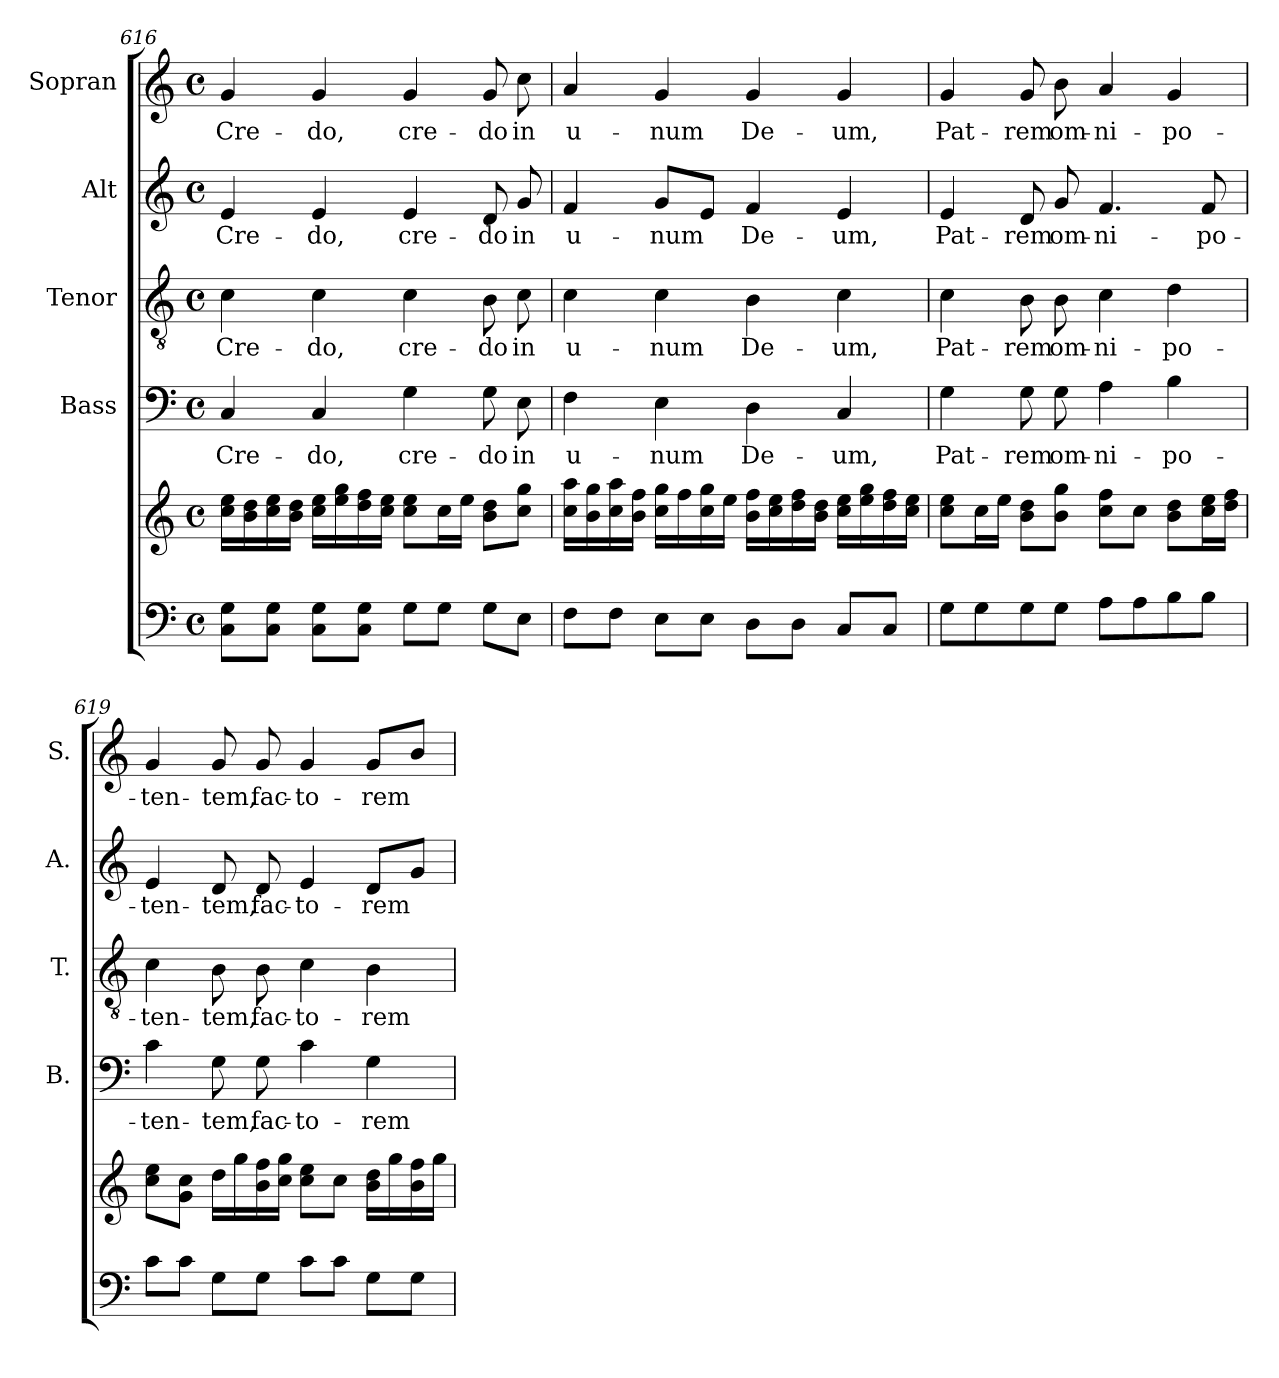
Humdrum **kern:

**kern	**kern	**kern	**text	**kern	**text	**kern	**text	**kern	**text
*part5	*part5	*part4	*part4	*part3	*part3	*part2	*part2	*part1	*part1
*staff6	*staff5	*staff4	*staff4	*staff3	*staff3	*staff2	*staff2	*staff1	*staff1
*	*	*I"Bass	*	*I"Tenor	*	*I"Alt	*	*I"Sopran	*
*	*	*I'B.	*	*I'T.	*	*I'A.	*	*I'S.	*
!!LO:LB:g=z
*clefF4	*clefG2	*clefF4	*	*clefGv2	*	*clefG2	*	*clefG2	*
*k[]	*k[]	*k[]	*	*k[]	*	*k[]	*	*k[]	*
*C:	*C:	*C:	*	*C:	*	*C:	*	*C:	*
*M4/4	*M4/4	*M4/4	*	*M4/4	*	*M4/4	*	*M4/4	*
*met(c)	*met(c)	*met(c)	*	*met(c)	*	*met(c)	*	*met(c)	*
=616	=616	=616	=616	=616	=616	=616	=616	=616	=616
!	!	!	!LO:LY:b	!	!LO:LY:b	!	!LO:LY:b	!	!LO:LY:b
8C\ 8G\L	16cc\ 16ee\LL	4C/	Cre-	4c\	Cre-	4e/	Cre-	4g/	Cre-
.	16b\ 16dd\	.	.	.	.	.	.	.	.
8C\ 8G\J	16cc\ 16ee\	.	.	.	.	.	.	.	.
.	16b\ 16dd\JJ	.	.	.	.	.	.	.	.
!	!	!	!LO:LY:b	!	!LO:LY:b	!	!LO:LY:b	!	!LO:LY:b
8C\ 8G\L	16cc\ 16ee\LL	4C/	-do,	4c\	-do,	4e/	-do,	4g/	-do,
.	16ee\ 16gg\	.	.	.	.	.	.	.	.
8C\ 8G\J	16dd\ 16ff\	.	.	.	.	.	.	.	.
.	16cc\ 16ee\JJ	.	.	.	.	.	.	.	.
!	!	!	!LO:LY:b	!	!LO:LY:b	!	!LO:LY:b	!	!LO:LY:b
8G\L	8cc\ 8ee\L	4G\	cre-	4c\	cre-	4e/	cre-	4g/	cre-
8G\J	16cc\L	.	.	.	.	.	.	.	.
.	16ee\JJ	.	.	.	.	.	.	.	.
!	!	!	!LO:LY:b	!	!LO:LY:b	!	!LO:LY:b	!	!LO:LY:b
8G\L	8b\ 8dd\L	8G\	-do	8B\	-do	8d/	-do	8g/	-do
!	!	!	!LO:LY:b	!	!LO:LY:b	!	!LO:LY:b	!	!LO:LY:b
8E\J	8cc\ 8gg\J	8E\	in	8c\	in	8g/	in	8cc\	in
=617	=617	=617	=617	=617	=617	=617	=617	=617	=617
!	!	!	!LO:LY:b	!	!LO:LY:b	!	!LO:LY:b	!	!LO:LY:b
8F\L	16cc\ 16aa\LL	4F\	u-	4c\	u-	4f/	u-	4a/	u-
.	16b\ 16gg\	.	.	.	.	.	.	.	.
8F\J	16cc\ 16aa\	.	.	.	.	.	.	.	.
.	16b\ 16ff\JJ	.	.	.	.	.	.	.	.
!	!	!	!LO:LY:b	!	!LO:LY:b	!	!LO:LY:b	!	!LO:LY:b
8E\L	16cc\ 16gg\LL	4E\	-num	4c\	-num	8g/L	-num	4g/	-num
.	16ff\	.	.	.	.	.	.	.	.
8E\J	16cc\ 16gg\	.	.	.	.	8e/J	.	.	.
.	16ee\JJ	.	.	.	.	.	.	.	.
!	!	!	!LO:LY:b	!	!LO:LY:b	!	!LO:LY:b	!	!LO:LY:b
8D\L	16b\ 16ff\LL	4D\	De-	4B\	De-	4f/	De-	4g/	De-
.	16cc\ 16ee\	.	.	.	.	.	.	.	.
8D\J	16dd\ 16ff\	.	.	.	.	.	.	.	.
.	16b\ 16dd\JJ	.	.	.	.	.	.	.	.
!	!	!	!LO:LY:b	!	!LO:LY:b	!	!LO:LY:b	!	!LO:LY:b
8C/L	16cc\ 16ee\LL	4C/	-um,	4c\	-um,	4e/	-um,	4g/	-um,
.	16ee\ 16gg\	.	.	.	.	.	.	.	.
8C/J	16dd\ 16ff\	.	.	.	.	.	.	.	.
.	16cc\ 16ee\JJ	.	.	.	.	.	.	.	.
=618	=618	=618	=618	=618	=618	=618	=618	=618	=618
!	!	!	!LO:LY:b	!	!LO:LY:b	!	!LO:LY:b	!	!LO:LY:b
8G\L	8cc\ 8ee\L	4G\	Pat-	4c\	Pat-	4e/	Pat-	4g/	Pat-
8G\	16cc\L	.	.	.	.	.	.	.	.
.	16ee\JJ	.	.	.	.	.	.	.	.
!	!	!	!LO:LY:b	!	!LO:LY:b	!	!LO:LY:b	!	!LO:LY:b
8G\	8b\ 8dd\L	8G\	-rem	8B\	-rem	8d/	-rem	8g/	-rem
!	!	!	!LO:LY:b	!	!LO:LY:b	!	!LO:LY:b	!	!LO:LY:b
8G\J	8b\ 8gg\J	8G\	om-	8B\	om-	8g/	om-	8b\	om-
!	!	!	!LO:LY:b	!	!LO:LY:b	!	!LO:LY:b	!	!LO:LY:b
8A\L	8cc\ 8ff\L	4A\	-ni-	4c\	-ni-	4.f/	-ni-	4a/	-ni-
8A\	8cc\J	.	.	.	.	.	.	.	.
!	!	!	!LO:LY:b	!	!LO:LY:b	!	!	!	!LO:LY:b
8B\	8b\ 8dd\L	4B\	-po-	4d\	-po-	.	.	4g/	-po-
!	!	!	!	!	!	!	!LO:LY:b	!	!
8B\J	16cc\ 16ee\L	.	.	.	.	8f/	-po-	.	.
.	16dd\ 16ff\JJ	.	.	.	.	.	.	.	.
!!LO:PB:g=z
=619	=619	=619	=619	=619	=619	=619	=619	=619	=619
!	!	!	!LO:LY:b	!	!LO:LY:b	!	!LO:LY:b	!	!LO:LY:b
8c\L	8cc\ 8ee\L	4c\	-ten-	4c\	-ten-	4e/	-ten-	4g/	-ten-
8c\J	8g\ 8cc\J	.	.	.	.	.	.	.	.
!	!	!	!LO:LY:b	!	!LO:LY:b	!	!LO:LY:b	!	!LO:LY:b
8G\L	16dd\LL	8G\	-tem,	8B\	-tem,	8d/	-tem,	8g/	-tem,
.	16gg\	.	.	.	.	.	.	.	.
!	!	!	!LO:LY:b	!	!LO:LY:b	!	!LO:LY:b	!	!LO:LY:b
8G\J	16b\ 16ff\	8G\	fac-	8B\	fac-	8d/	fac-	8g/	fac-
.	16cc\ 16gg\JJ	.	.	.	.	.	.	.	.
!	!	!	!LO:LY:b	!	!LO:LY:b	!	!LO:LY:b	!	!LO:LY:b
8c\L	8cc\ 8ee\L	4c\	-to-	4c\	-to-	4e/	-to-	4g/	-to-
8c\J	8cc\J	.	.	.	.	.	.	.	.
!	!	!	!LO:LY:b	!	!LO:LY:b	!	!LO:LY:b	!	!LO:LY:b
8G\L	16b\ 16dd\LL	4G\	-rem	4B\	-rem	8d/L	-rem	8g/L	-rem
.	16gg\	.	.	.	.	.	.	.	.
8G\J	16b\ 16ff\	.	.	.	.	8g/J	.	8b/J	.
.	16gg\JJ	.	.	.	.	.	.	.	.
=	=	=	=	=	=	=	=	=	=
*-	*-	*-	*-	*-	*-	*-	*-	*-	*-
